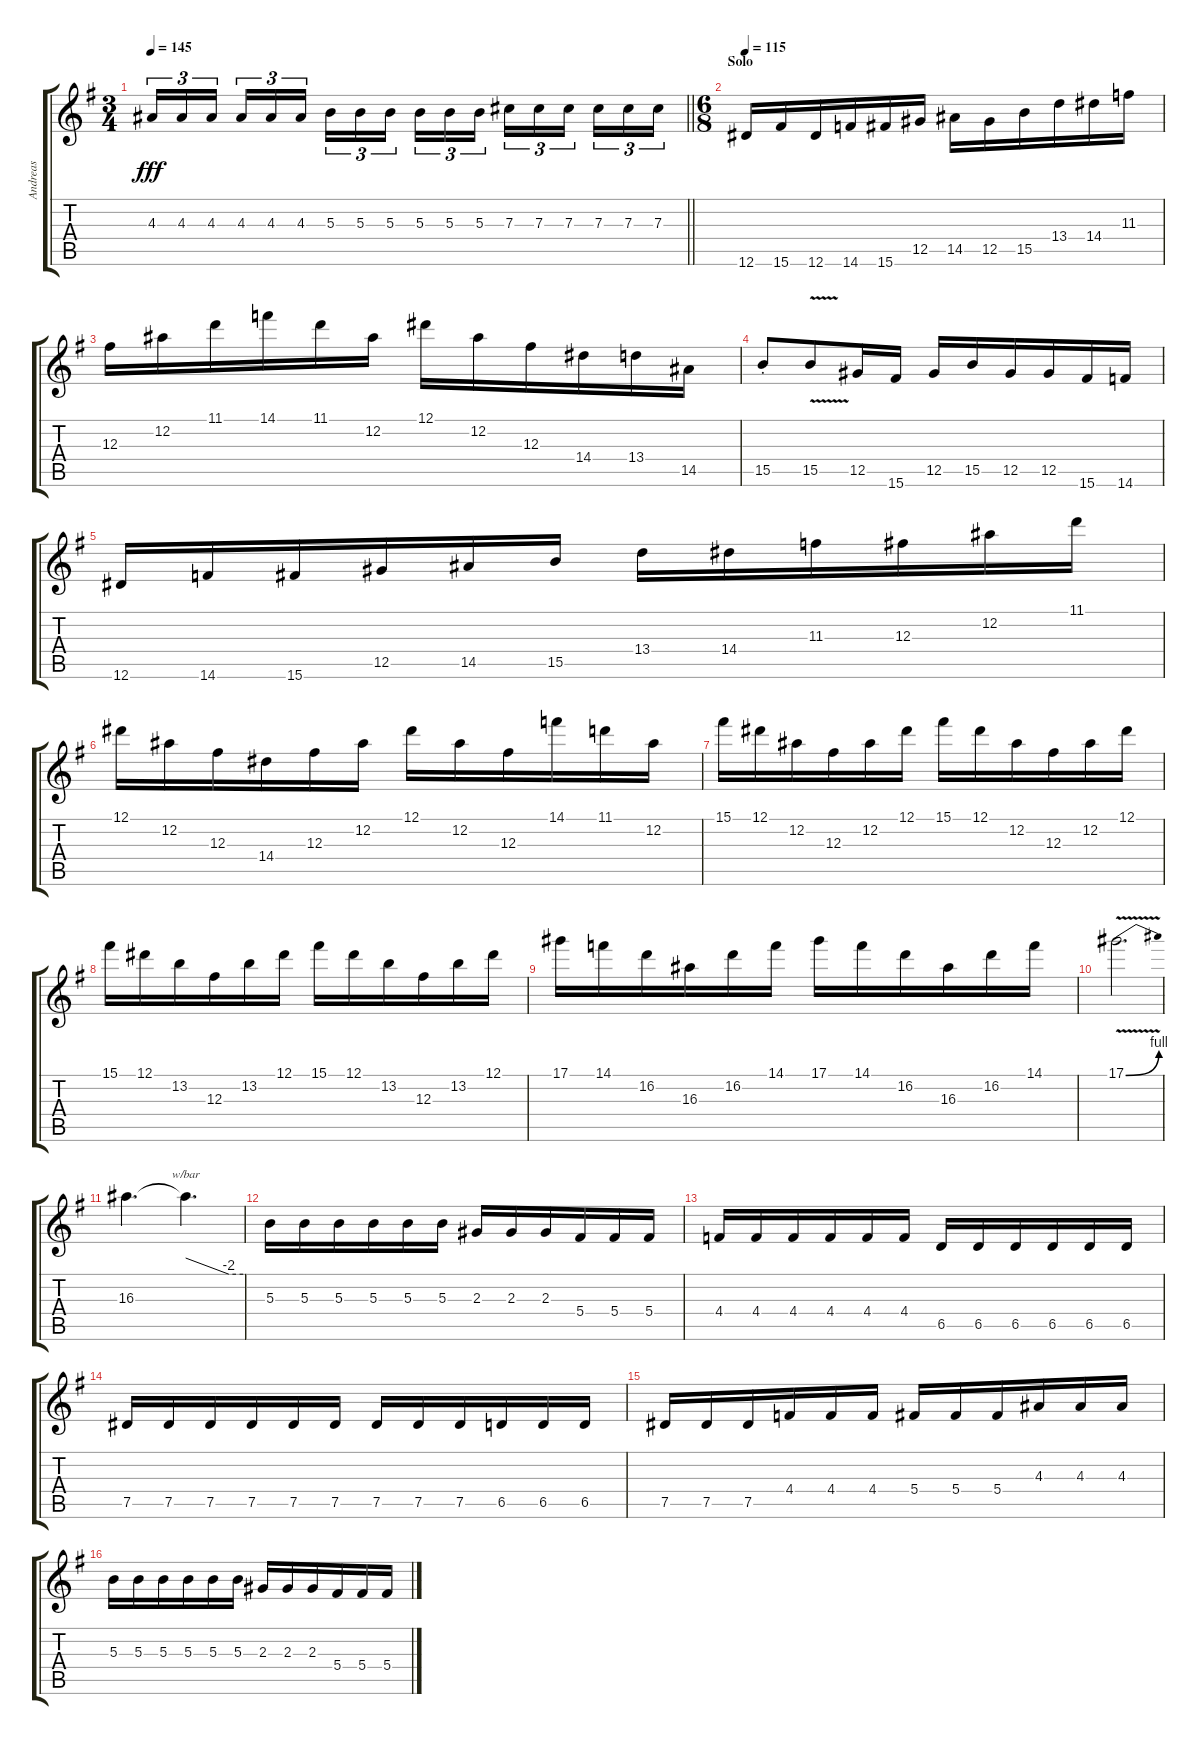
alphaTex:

\track ("Andreas" "Andreas") {instrument distortionguitar}
\staff {score tabs}
\tuning (Eb4 Bb3 Gb3 Db3 Ab2 Eb2) {hide}
\ts (3 4)
\tempo 145
\clef g2
\barLineRight lightlight
\ks g
4.3.16{tu (3 2) dy fff} 4.3.16{tu (3 2)} 4.3.16{tu (3 2) beam splitsecondary} 4.3.16{tu (3 2)} 4.3.16{tu (3 2)} 4.3.16{tu (3 2)} 5.3.16{tu (3 2)} 5.3.16{tu (3 2)} 5.3.16{tu (3 2) beam splitsecondary} 5.3.16{tu (3 2)} 5.3.16{tu (3 2)} 5.3.16{tu (3 2)} 7.3.16{tu (3 2)} 7.3.16{tu (3 2)} 7.3.16{tu (3 2) beam splitsecondary} 7.3.16{tu (3 2)} 7.3.16{tu (3 2)} 7.3.16{tu (3 2)} |
\ts (6 8)
\section ("" "Solo")
\tempo 115
12.6.16 15.6.16 12.6.16 14.6.16 15.6.16 12.5.16 14.5.16 12.5.16 15.5.16 13.4.16 14.4.16 11.3.16 |
12.3.16 12.2.16 11.1.16 14.1.16 11.1.16 12.2.16 12.1.16 12.2.16 12.3.16 14.4.16 13.4.16 14.5.16 |
15.5{st}.8 15.5{v}.8 12.5.16 15.6.16 12.5.16 15.5.16 12.5.16 12.5.16 15.6.16 14.6.16 |
12.6.16 14.6.16 15.6.16 12.5.16 14.5.16 15.5.16 13.4.16 14.4.16 11.3.16 12.3.16 12.2.16 11.1.16 |
12.1.16 12.2.16 12.3.16 14.4.16 12.3.16 12.2.16 12.1.16 12.2.16 12.3.16 14.1.16 11.1.16 12.2.16 |
15.1.16 12.1.16 12.2.16 12.3.16 12.2.16 12.1.16 15.1.16 12.1.16 12.2.16 12.3.16 12.2.16 12.1.16 |
15.1.16 12.1.16 13.2.16 12.3.16 13.2.16 12.1.16 15.1.16 12.1.16 13.2.16 12.3.16 13.2.16 12.1.16 |
17.1.16 14.1.16 16.2.16 16.3.16 16.2.16 14.1.16 17.1.16 14.1.16 16.2.16 16.3.16 16.2.16 14.1.16 |
17.1{be (bend 0 0 60 4) v}.2{d} |
16.3.4{d} 16.3{t}.4{d tbe (custom default 0 0 45 -8 60 -8)} |
5.3.16 5.3.16 5.3.16 5.3.16 5.3.16 5.3.16 2.3.16 2.3.16 2.3.16 5.4.16 5.4.16 5.4.16 |
4.4.16 4.4.16 4.4.16 4.4.16 4.4.16 4.4.16 6.5.16 6.5.16 6.5.16 6.5.16 6.5.16 6.5.16 |
7.5.16 7.5.16 7.5.16 7.5.16 7.5.16 7.5.16 7.5.16 7.5.16 7.5.16 6.5.16 6.5.16 6.5.16 |
7.5.16 7.5.16 7.5.16 4.4.16 4.4.16 4.4.16 5.4.16 5.4.16 5.4.16 4.3.16 4.3.16 4.3.16 |
5.3.16 5.3.16 5.3.16 5.3.16 5.3.16 5.3.16 2.3.16 2.3.16 2.3.16 5.4.16 5.4.16 5.4.16
